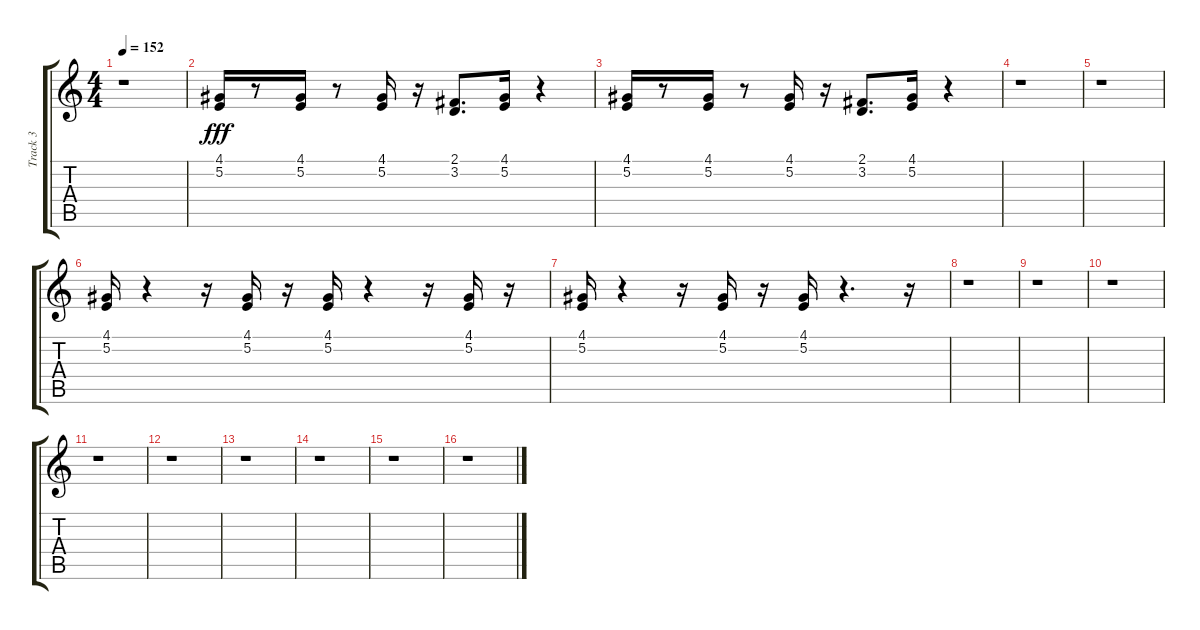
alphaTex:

\track ("Track 3" "Track 3") {instrument lead2sawtooth}
\staff {score tabs}
\tuning (E4 B3 G3 D3 A2 E2) {hide}
\ts (4 4)
\tempo 152
\clef g2
\ks c
r.1{dy fff} |
(4.1 5.2).16 r.8 (4.1 5.2).16 r.8 (4.1 5.2).16 r.16 (2.1 3.2).8{d} (4.1 5.2).16 r.4 |
(4.1 5.2).16 r.8 (4.1 5.2).16 r.8 (4.1 5.2).16 r.16 (2.1 3.2).8{d} (4.1 5.2).16 r.4 |
r.1 |
r.1 |
(4.1 5.2).16 r.4 r.16 (4.1 5.2).16 r.16 (4.1 5.2).16 r.4 r.16 (4.1 5.2).16 r.16 |
(4.1 5.2).16 r.4 r.16 (4.1 5.2).16 r.16 (4.1 5.2).16 r.4{d} r.16 |
r.1 |
r.1 |
r.1 |
r.1 |
r.1 |
r.1 |
r.1 |
r.1 |
r.1
